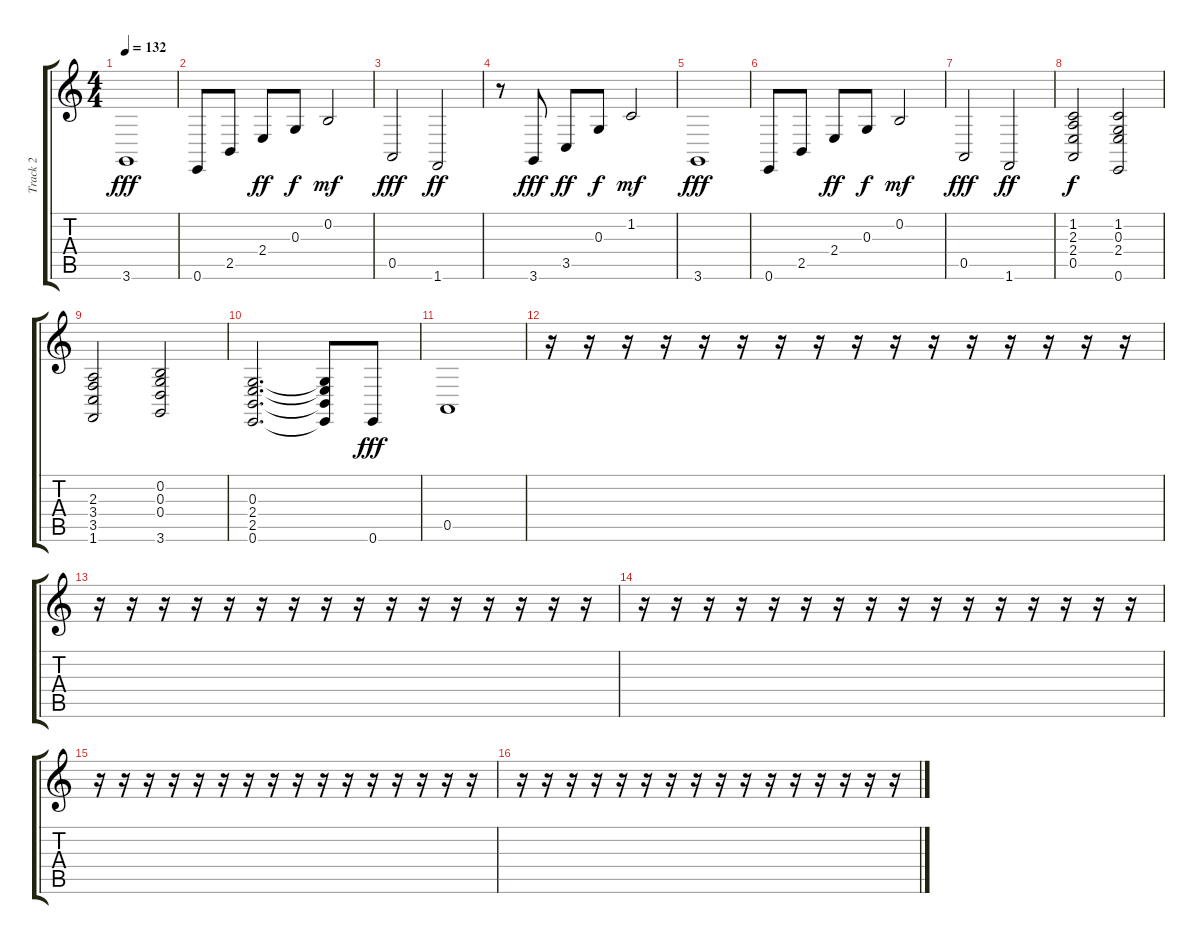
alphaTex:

\track ("Track 2" "Track 2") {instrument brightacousticpiano}
\staff {score tabs}
\tuning (E4 B3 G3 D3 A2 E2) {hide}
\ts (4 4)
\tempo 132
\clef g2
\ks c
3.6.1{dy fff} |
0.6.8 2.5.8 2.4.8{dy ff} 0.3.8{dy f} 0.2.2{dy mf} |
0.5.2{dy fff} 1.6.2{dy ff} |
r.8 3.6.8{dy fff} 3.5.8{dy ff} 0.3.8{dy f} 1.2.2{dy mf} |
3.6.1{dy fff} |
0.6.8 2.5.8 2.4.8{dy ff} 0.3.8{dy f} 0.2.2{dy mf} |
0.5.2{dy fff} 1.6.2{dy ff} |
(1.2 2.3 2.4 0.5).2{dy f} (1.2 0.3 2.4 0.6).2 |
(2.3 3.4 3.5 1.6).2 (0.2 0.3 0.4 3.6).2 |
(0.3 2.4 2.5 0.6).2{d} (0.3{t} 2.4{t} 2.5{t} 0.6{t}).8 0.6.8{dy fff} |
0.5.1 |
r.16{volume 0 balance 10 instrument electricbasspick} r.16 r.16{volume 0} r.16{volume 0} r.16{volume 1} r.16{volume 1} r.16{volume 1} r.16{volume 2} r.16{volume 2} r.16{volume 2} r.16{volume 2} r.16{volume 2} r.16{volume 3} r.16{volume 3} r.16{volume 3} r.16{volume 3} |
r.16{volume 4} r.16{volume 4} r.16{volume 4} r.16{volume 5} r.16{volume 5} r.16{volume 6} r.16{volume 6} r.16{volume 6} r.16{volume 7} r.16{volume 7} r.16{volume 8} r.16{volume 8} r.16{volume 8} r.16{volume 9} r.16{volume 9} r.16{volume 10} |
r.16{volume 10} r.16{volume 11} r.16{volume 11} r.16{volume 12} r.16{volume 12} r.16{volume 12} r.16{volume 13} r.16{volume 13} r.16{volume 14} r.16{volume 14} r.16{volume 14} r.16{volume 14} r.16{volume 14} r.16{volume 15} r.16{volume 15} r.16{volume 15} |
r.16{volume 15} r.16{volume 16} r.16{volume 16} r.16{volume 16} r.16{volume 16} r.16 r.16 r.16 r.16 r.16 r.16 r.16 r.16 r.16 r.16 r.16 |
r.16 r.16 r.16 r.16 r.16 r.16 r.16 r.16 r.16 r.16 r.16 r.16 r.16 r.16 r.16 r.16
